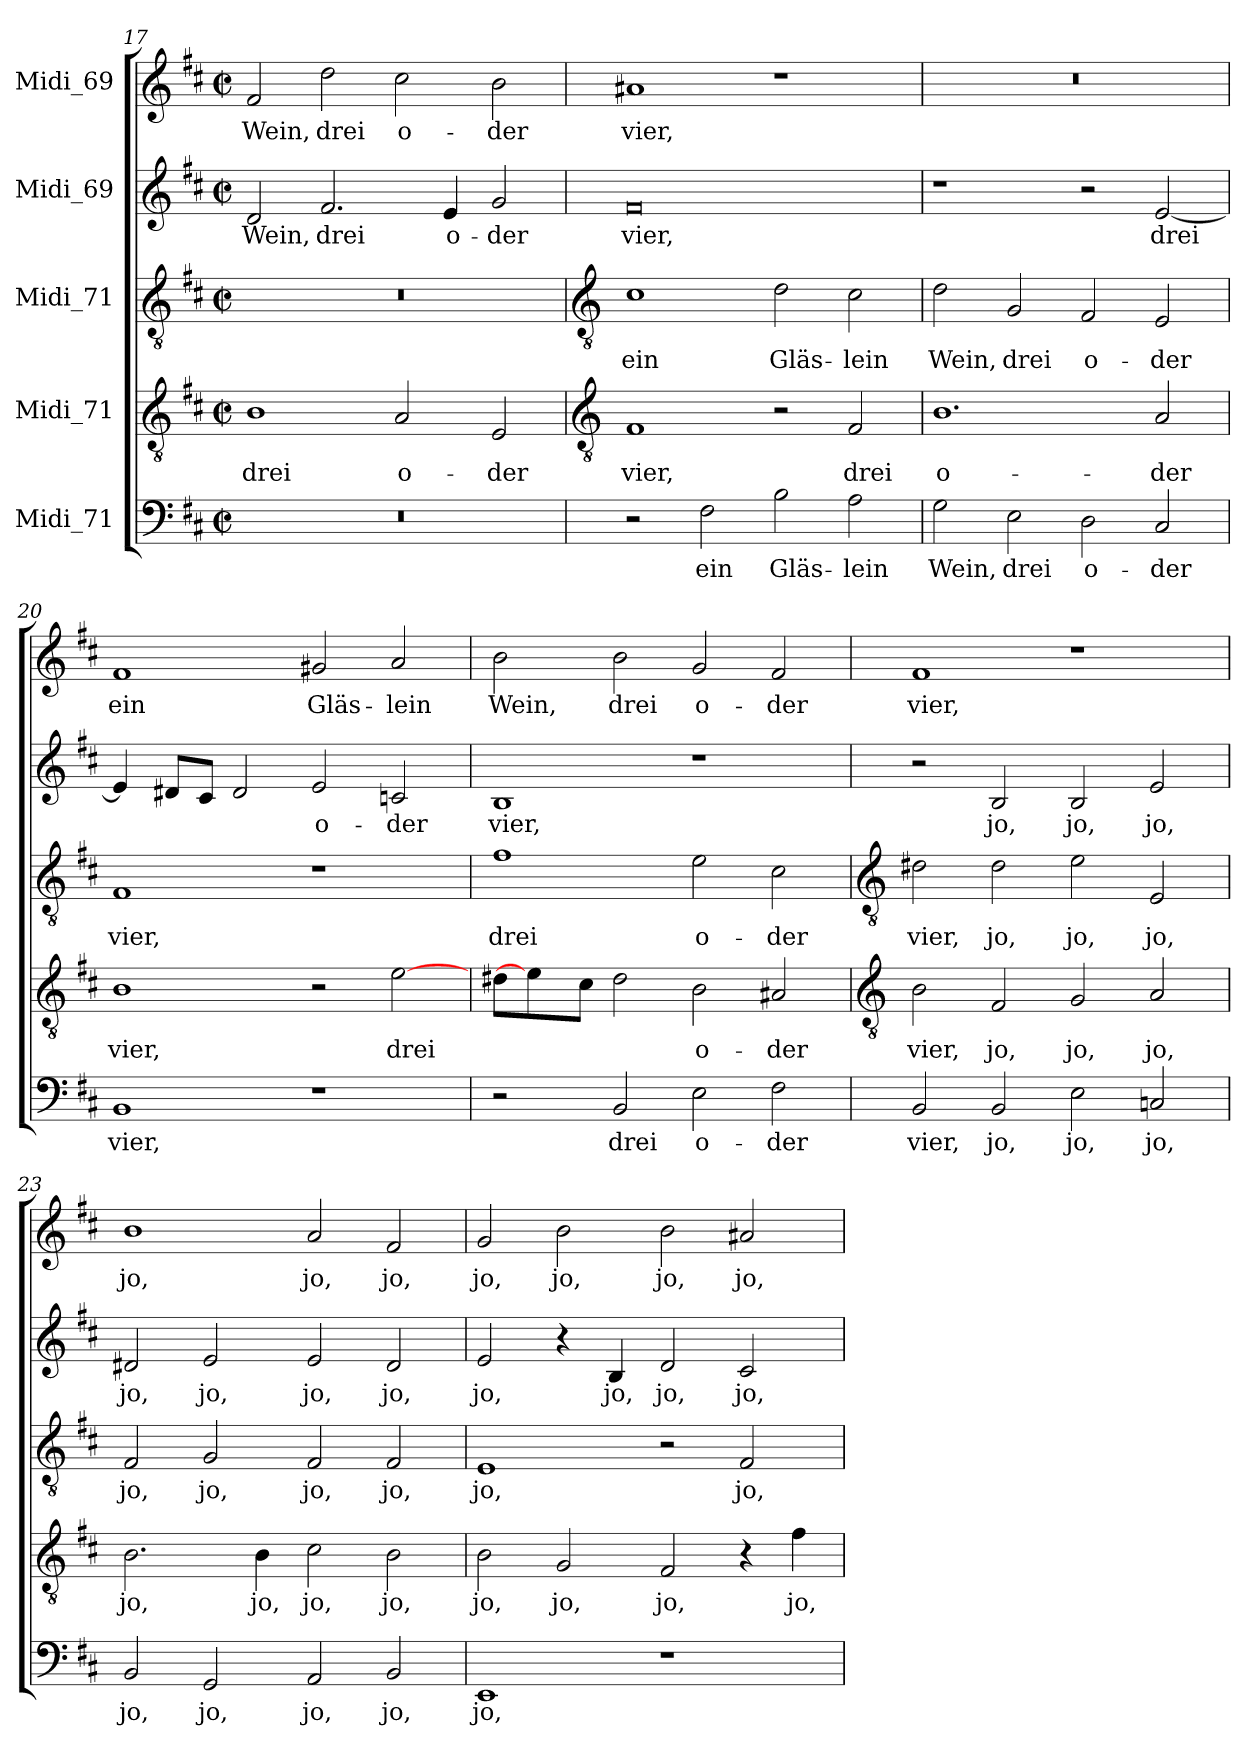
**kern	**text	**kern	**text	**kern	**text	**kern	**text	**kern	**text
*part5	*part5	*part4	*part4	*part3	*part3	*part2	*part2	*part1	*part1
*staff5	*staff5	*staff4	*staff4	*staff3	*staff3	*staff2	*staff2	*staff1	*staff1
*I"Midi_71	*	*I"Midi_71	*	*I"Midi_71	*	*I"Midi_69	*	*I"Midi_69	*
*clefF4	*	*clefGv2	*	*clefGv2	*	*clefG2	*	*clefG2	*
*k[f#c#]	*	*k[f#c#]	*	*k[f#c#]	*	*k[f#c#]	*	*k[f#c#]	*
*D:	*	*D:	*	*D:	*	*D:	*	*D:	*
*M4/2	*	*M4/2	*	*M4/2	*	*M4/2	*	*M4/2	*
*met(c|)	*	*met(c|)	*	*met(c|)	*	*met(c|)	*	*met(c|)	*
=17	=17	=17	=17	=17	=17	=17	=17	=17	=17
!	!	!	!LO:LY:b	!	!	!	!LO:LY:b	!	!LO:LY:b
0r	.	1B	drei	0r	.	2d	Wein,	2f#	Wein,
!	!	!	!	!	!	!	!LO:LY:b	!	!LO:LY:b
.	.	.	.	.	.	2.f#	drei	2dd	drei
!	!	!	!LO:LY:b	!	!	!	!	!	!LO:LY:b
.	.	2A	o-	.	.	.	.	2cc#	o-
!	!	!	!	!	!	!	!LO:LY:b	!	!
.	.	.	.	.	.	4e	o-	.	.
!	!	!	!LO:LY:b	!	!	!	!LO:LY:b	!	!LO:LY:b
.	.	2E	-der	.	.	2g	-der	2b	-der
!!LO:LB:g=z
=18	=18	=18	=18	=18	=18	=18	=18	=18	=18
*	*	*clefGv2	*	*clefGv2	*	*	*	*	*
!	!	!	!LO:LY:b	!	!LO:LY:b	!	!LO:LY:b	!	!LO:LY:b
2r	.	1F#	vier,	1c#	ein	0f#	vier,	1a#X	vier,
!	!LO:LY:b	!	!	!	!	!	!	!	!
2F#	ein	.	.	.	.	.	.	.	.
!	!LO:LY:b	!	!	!	!LO:LY:b	!	!	!	!
2B	Gläs-	2r	.	2d	Gläs-	.	.	1r	.
!	!LO:LY:b	!	!LO:LY:b	!	!LO:LY:b	!	!	!	!
2A	-lein	2F#	drei	2c#	-lein	.	.	.	.
=19	=19	=19	=19	=19	=19	=19	=19	=19	=19
!	!LO:LY:b	!	!LO:LY:b	!	!LO:LY:b	!	!	!	!
2G	Wein,	1.B	o-	2d	Wein,	1r	.	0r	.
!	!LO:LY:b	!	!	!	!LO:LY:b	!	!	!	!
2E	drei	.	.	2G	drei	.	.	.	.
!	!LO:LY:b	!	!	!	!LO:LY:b	!	!	!	!
2D	o-	.	.	2F#	o-	2r	.	.	.
!	!LO:LY:b	!	!LO:LY:b	!	!LO:LY:b	!	!LO:LY:b	!	!
2C#	-der	2A	-der	2E	-der	[2e	drei	.	.
=20	=20	=20	=20	=20	=20	=20	=20	=20	=20
!	!LO:LY:b	!	!LO:LY:b	!	!LO:LY:b	!	!	!	!LO:LY:b
1BB	vier,	1B	vier,	1F#	vier,	4e]	.	1f#	ein
.	.	.	.	.	.	8d#L	.	.	.
.	.	.	.	.	.	8c#J	.	.	.
.	.	.	.	.	.	2d#	.	.	.
!	!	!	!	!	!	!	!LO:LY:b	!	!LO:LY:b
1r	.	2r	.	1r	.	2e	o-	2g#X	Gläs-
!	!	!	!LO:LY:b	!	!	!	!LO:LY:b	!	!LO:LY:b
.	.	[2e	drei	.	.	2cn	-der	2a	-lein
=21	=21	=21	=21	=21	=21	=21	=21	=21	=21
!	!	!	!	!	!LO:LY:b	!	!LO:LY:b	!	!LO:LY:b
2r	.	8d#L	.	1f#	drei	1B	vier,	2b	Wein,
.	.	4e]	.	.	.	.	.	.	.
.	.	8c#J	.	.	.	.	.	.	.
!	!LO:LY:b	!	!	!	!	!	!	!	!LO:LY:b
2BB	drei	2d#	.	.	.	.	.	2b	drei
!	!LO:LY:b	!	!LO:LY:b	!	!LO:LY:b	!	!	!	!LO:LY:b
2E	o-	2B	o-	2e	o-	1r	.	2g	o-
!	!LO:LY:b	!	!LO:LY:b	!	!LO:LY:b	!	!	!	!LO:LY:b
2F#	-der	2A#X	-der	2c#	-der	.	.	2f#	-der
!!LO:LB:g=z
=22	=22	=22	=22	=22	=22	=22	=22	=22	=22
*	*	*clefGv2	*	*clefGv2	*	*	*	*	*
!	!LO:LY:b	!	!LO:LY:b	!	!LO:LY:b	!	!	!	!LO:LY:b
2BB	vier,	2B	vier,	2d#X	vier,	2r	.	1f#	vier,
!	!LO:LY:b	!	!LO:LY:b	!	!LO:LY:b	!	!LO:LY:b	!	!
2BB	jo,	2F#	jo,	2d#	jo,	2B	jo,	.	.
!	!LO:LY:b	!	!LO:LY:b	!	!LO:LY:b	!	!LO:LY:b	!	!
2E	jo,	2G	jo,	2e	jo,	2B	jo,	1r	.
!	!LO:LY:b	!	!LO:LY:b	!	!LO:LY:b	!	!LO:LY:b	!	!
2Cn	jo,	2A	jo,	2E	jo,	2e	jo,	.	.
=23	=23	=23	=23	=23	=23	=23	=23	=23	=23
!	!LO:LY:b	!	!LO:LY:b	!	!LO:LY:b	!	!LO:LY:b	!	!LO:LY:b
2BB	jo,	2.B	jo,	2F#	jo,	2d#X	jo,	1b	jo,
!	!LO:LY:b	!	!	!	!LO:LY:b	!	!LO:LY:b	!	!
2GG	jo,	.	.	2G	jo,	2e	jo,	.	.
!	!	!	!LO:LY:b	!	!	!	!	!	!
.	.	4B	jo,	.	.	.	.	.	.
!	!LO:LY:b	!	!LO:LY:b	!	!LO:LY:b	!	!LO:LY:b	!	!LO:LY:b
2AA	jo,	2c#	jo,	2F#	jo,	2e	jo,	2a	jo,
!	!LO:LY:b	!	!LO:LY:b	!	!LO:LY:b	!	!LO:LY:b	!	!LO:LY:b
2BB	jo,	2B	jo,	2F#	jo,	2d#	jo,	2f#	jo,
=24	=24	=24	=24	=24	=24	=24	=24	=24	=24
!	!LO:LY:b	!	!LO:LY:b	!	!LO:LY:b	!	!LO:LY:b	!	!LO:LY:b
1EE	jo,	2B	jo,	1E	jo,	2e	jo,	2g	jo,
!	!	!	!LO:LY:b	!	!	!	!	!	!LO:LY:b
.	.	2G	jo,	.	.	4r	.	2b	jo,
!	!	!	!	!	!	!	!LO:LY:b	!	!
.	.	.	.	.	.	4B	jo,	.	.
!	!	!	!LO:LY:b	!	!	!	!LO:LY:b	!	!LO:LY:b
1r	.	2F#	jo,	2r	.	2d	jo,	2b	jo,
!	!	!	!	!	!LO:LY:b	!	!LO:LY:b	!	!LO:LY:b
.	.	4r	.	2F#	jo,	2c#	jo,	2a#X	jo,
!	!	!	!LO:LY:b	!	!	!	!	!	!
.	.	4f#	jo,	.	.	.	.	.	.
=	=	=	=	=	=	=	=	=	=
*-	*-	*-	*-	*-	*-	*-	*-	*-	*-
